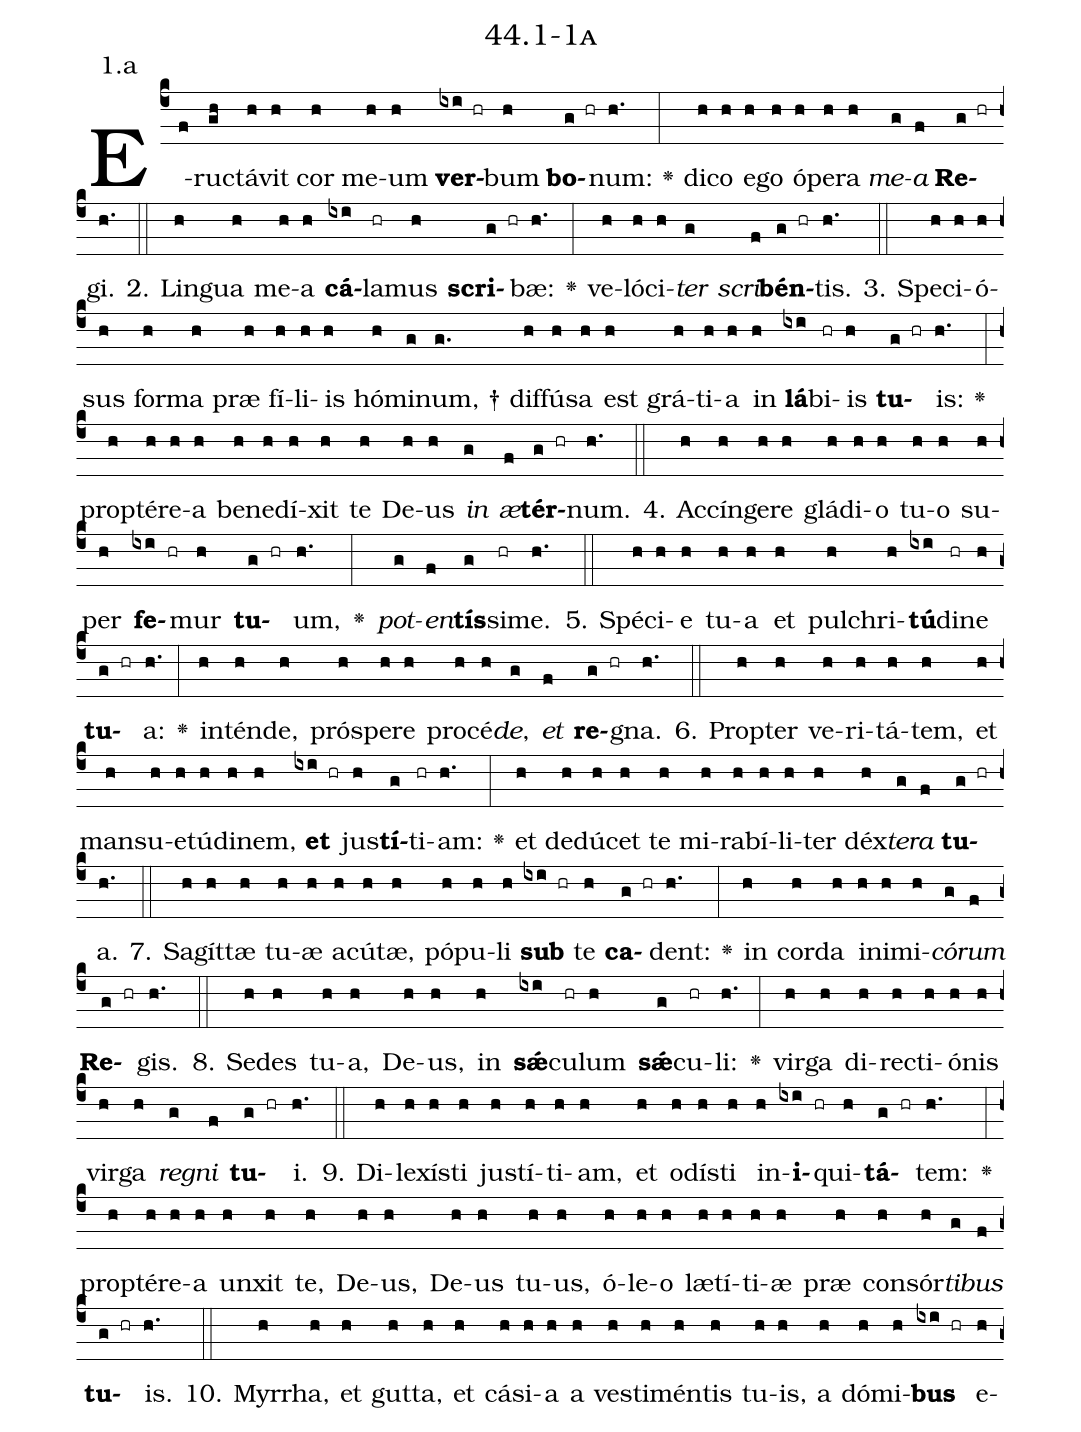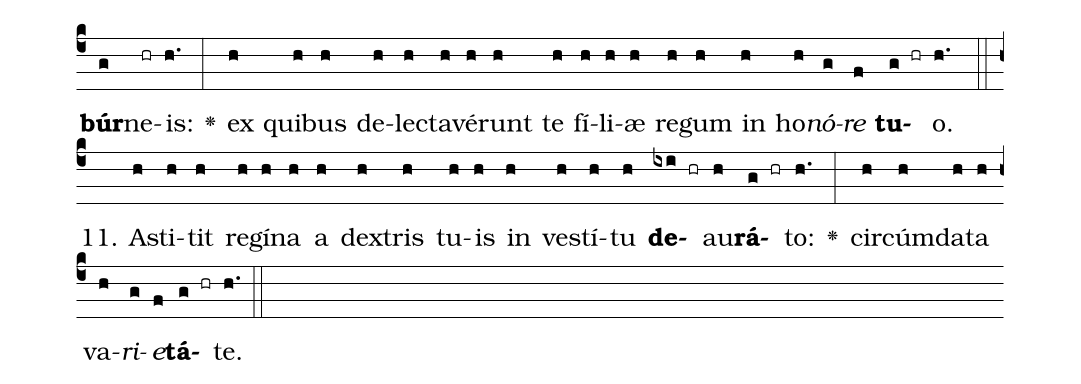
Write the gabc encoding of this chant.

name: 44.1-1a;
annotation: 1.a;
%%
(c4)E(f)ruc(gh)tá(h)vit(h) cor(h) me(h)um(h) <b>ver</b>(ixi hr)bum(h) <b>bo</b>(g hr)num:(h.) <v>\greheightstar</v>(:) di(h)co(h) e(h)go(h) ó(h)pe(h)ra(h) <i>me</i>(g)<i>a</i>(f) <b>Re</b>(g hr)gi.(h.) (::)
2. Lin(h)gua(h) me(h)a(h) <b>cá</b>(ixi)la(hr)mus(h) <b>scri</b>(g hr)bæ:(h.) <v>\greheightstar</v>(:) ve(h)ló(h)ci(h)<i>ter</i>(g) <i>scri</i>(f)<b>bén</b>(g hr)tis.(h.) (::)
3. Spe(h)ci(h)ó(h)sus(h) for(h)ma(h) præ(h) fí(h)li(h)is(h) hó(h)mi(g)num, †(g.) dif(h)fú(h)sa(h) est(h) grá(h)ti(h)a(h) in(h) <b>lá</b>(ixi)bi(hr)is(h) <b>tu</b>(g hr)is:(h.) <v>\greheightstar</v>(:) prop(h)tér(h)e(h)a(h) be(h)ne(h)dí(h)xit(h) te(h) De(h)us(h) <i>in</i>(g) <i>æ</i>(f)<b>tér</b>(g hr)num.(h.) (::)
4. Ac(h)cín(h)ge(h)re(h) glá(h)di(h)o(h) tu(h)o(h) su(h)per(h) <b>fe</b>(ixi hr)mur(h) <b>tu</b>(g hr)um,(h.) <v>\greheightstar</v>(:) <i>pot</i>(g)<i>en</i>(f)<b>tís</b>(g)si(hr)me.(h.) (::)
5. Spé(h)ci(h)e(h) tu(h)a(h) et(h) pul(h)chri(h)<b>tú</b>(ixi)di(hr)ne(h) <b>tu</b>(g hr)a:(h.) <v>\greheightstar</v>(:) in(h)tén(h)de,(h) pró(h)spe(h)re(h) pro(h)cé(h)<i>de</i>,(g) <i>et</i>(f) <b>re</b>(g hr)gna.(h.) (::)
6. Prop(h)ter(h) ve(h)ri(h)tá(h)tem,(h) et(h) man(h)su(h)e(h)tú(h)di(h)nem,(h) <b>et</b>(ixi hr) jus(h)<b>tí</b>(g)ti(hr)am:(h.) <v>\greheightstar</v>(:) et(h) de(h)dú(h)cet(h) te(h) mi(h)ra(h)bí(h)li(h)ter(h) déx(h)<i>te</i>(g)<i>ra</i>(f) <b>tu</b>(g hr)a.(h.) (::)
7. Sa(h)gít(h)tæ(h) tu(h)æ(h) a(h)cú(h)tæ,(h) pó(h)pu(h)li(h) <b>sub</b>(ixi hr) te(h) <b>ca</b>(g hr)dent:(h.) <v>\greheightstar</v>(:) in(h) cor(h)da(h) in(h)i(h)mi(h)<i>có</i>(g)<i>rum</i>(f) <b>Re</b>(g hr)gis.(h.) (::)
8. Se(h)des(h) tu(h)a,(h) De(h)us,(h) in(h) <b>sǽ</b>(ixi)cu(hr)lum(h) <b>sǽ</b>(g)cu(hr)li:(h.) <v>\greheightstar</v>(:) vir(h)ga(h) di(h)rec(h)ti(h)ó(h)nis(h) vir(h)ga(h) <i>re</i>(g)<i>gni</i>(f) <b>tu</b>(g hr)i.(h.) (::)
9. Di(h)le(h)xís(h)ti(h) jus(h)tí(h)ti(h)am,(h) et(h) o(h)dís(h)ti(h) in(h)<b>i</b>(ixi hr)qui(h)<b>tá</b>(g hr)tem:(h.) <v>\greheightstar</v>(:) prop(h)tér(h)e(h)a(h) un(h)xit(h) te,(h) De(h)us,(h) De(h)us(h) tu(h)us,(h) ó(h)le(h)o(h) læ(h)tí(h)ti(h)æ(h) præ(h) con(h)sór(h)<i>ti</i>(g)<i>bus</i>(f) <b>tu</b>(g hr)is.(h.) (::)
10. Myr(h)rha,(h) et(h) gut(h)ta,(h) et(h) cá(h)si(h)a(h) a(h) ves(h)ti(h)mén(h)tis(h) tu(h)is,(h) a(h) dó(h)mi(h)<b>bus</b>(ixi hr) e(h)<b>búr</b>(g)ne(hr)is:(h.) <v>\greheightstar</v>(:) ex(h) qui(h)bus(h) de(h)lec(h)ta(h)vé(h)runt(h) te(h) fí(h)li(h)æ(h) re(h)gum(h) in(h) ho(h)<i>nó</i>(g)<i>re</i>(f) <b>tu</b>(g hr)o.(h.) (::)
11. A(h)sti(h)tit(h) re(h)gí(h)na(h) a(h) dex(h)tris(h) tu(h)is(h) in(h) ves(h)tí(h)tu(h) <b>de</b>(ixi hr)au(h)<b>rá</b>(g hr)to:(h.) <v>\greheightstar</v>(:) cir(h)cúm(h)da(h)ta(h) va(h)<i>ri</i>(g)<i>e</i>(f)<b>tá</b>(g hr)te.(h.) (::)
